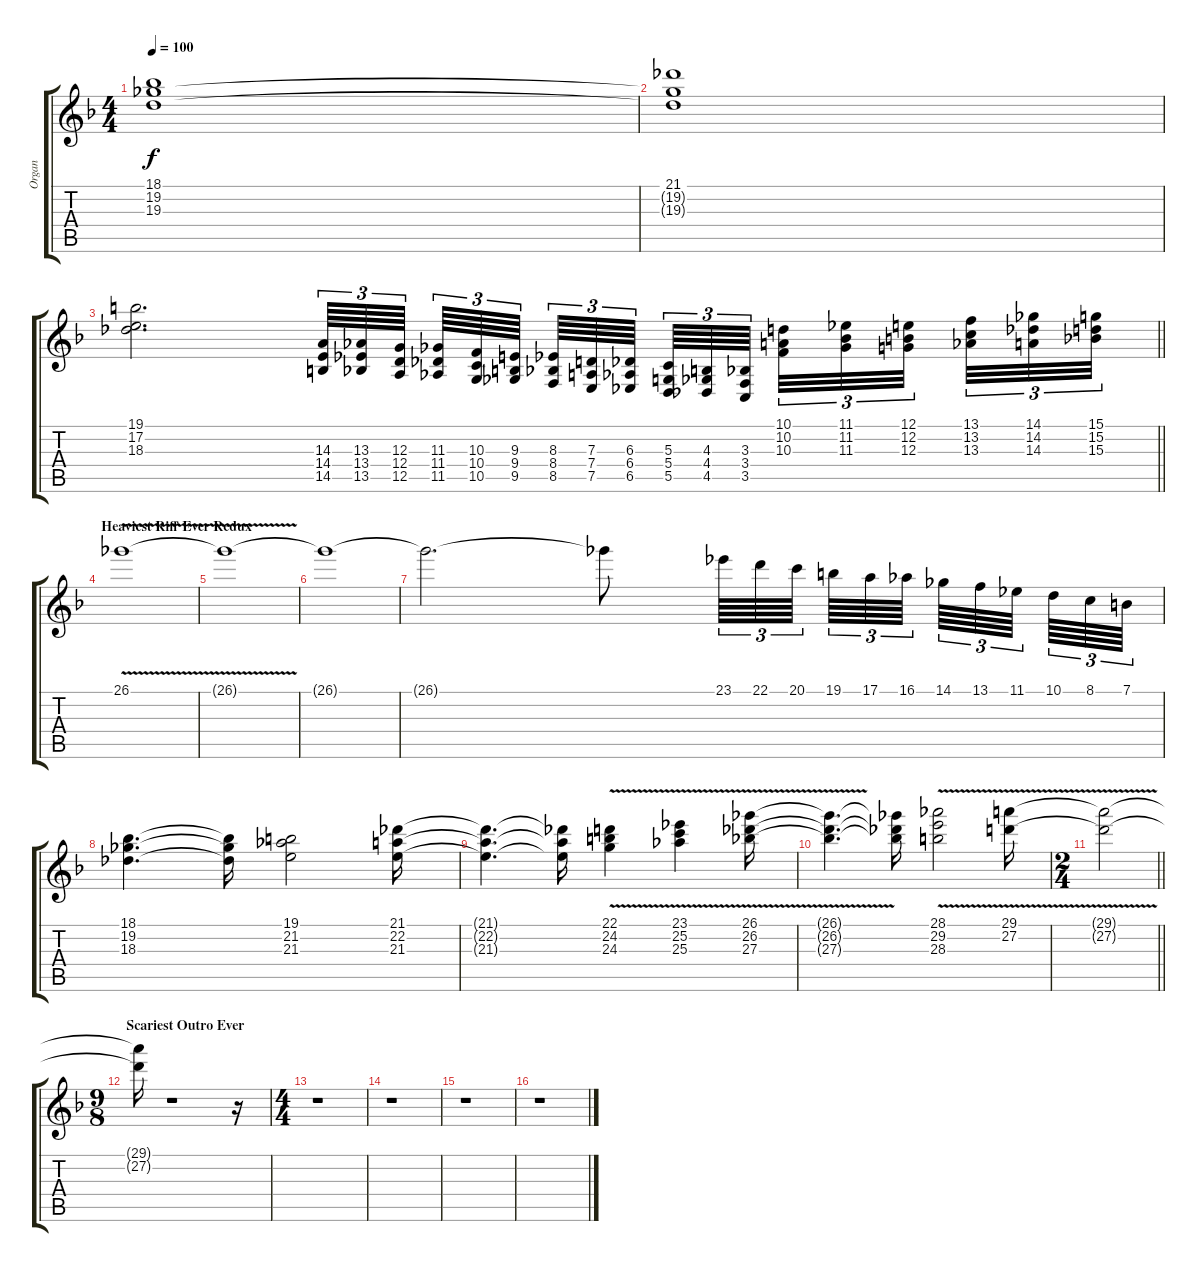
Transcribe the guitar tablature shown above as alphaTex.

\track ("Organ" "Organ") {instrument rockorgan}
\staff {score tabs}
\tuning (E4 B3 G3 D3 A2 E2) {hide}
\ts (4 4)
\tempo 100
\clef g2
\ks dminor
(18.1 19.2{t} 19.3{t}).1{dy f} |
(21.1 19.2{t} 19.3{t}).1 |
\barLineRight lightlight
(19.1 17.2 18.3).2{d} (14.3 14.4 14.5).64{tu (3 2)} (13.3 13.4 13.5).64{tu (3 2)} (12.3 12.4 12.5).64{tu (3 2) beam splitsecondary} (11.3 11.4 11.5).64{tu (3 2)} (10.3 10.4 10.5).64{tu (3 2)} (9.3 9.4 9.5).64{tu (3 2) beam splitsecondary} (8.3 8.4 8.5).64{tu (3 2)} (7.3 7.4 7.5).64{tu (3 2)} (6.3 6.4 6.5).64{tu (3 2) beam splitsecondary} (5.3 5.4 5.5).64{tu (3 2)} (4.3 4.4 4.5).64{tu (3 2)} (3.3 3.4 3.5).64{tu (3 2) beam splitsecondary} (10.1 10.2 10.3).32{tu (3 2)} (11.1 11.2 11.3).32{tu (3 2)} (12.1 12.2 12.3).32{tu (3 2) beam splitsecondary} (13.1 13.2 13.3).32{tu (3 2)} (14.1 14.2 14.3).32{tu (3 2)} (15.1 15.2 15.3).32{tu (3 2)} |
\section ("" "Heaviest Riff Ever Redux")
26.1{v}.1 |
26.1{t}.1 |
26.1{t}.1 |
26.1{t}.2{d} 26.1{t}.8 23.1.64{tu (3 2)} 22.1.64{tu (3 2)} 20.1.64{tu (3 2) beam splitsecondary} 19.1.64{tu (3 2)} 17.1.64{tu (3 2)} 16.1.64{tu (3 2) beam splitsecondary} 14.1.64{tu (3 2)} 13.1.64{tu (3 2)} 11.1.64{tu (3 2) beam splitsecondary} 10.1.64{tu (3 2)} 8.1.64{tu (3 2)} 7.1.64{tu (3 2)} |
(18.1 19.2 18.3).4{d} (18.1{t} 19.2{t} 18.3{t}).16 (19.1 21.2 21.3).2 (21.1 22.2 21.3).16 |
(21.1{t} 22.2{t} 21.3{t}).4{d} (21.1{t} 22.2{t} 21.3{t}).16 (22.1{v} 24.2{v} 24.3{v}).4 (23.1{v} 25.2{v} 25.3{v}).4 (26.1{v} 26.2{v} 27.3{v}).16 |
(26.1{t} 26.2{t} 27.3{t}).4{d} (26.1{t} 26.2{t} 27.3{t}).16 (28.1{v} 29.2{v} 28.3{v}).2 (29.1{v} 27.2{v}).16 |
\ts (2 4)
\barLineRight lightlight
(29.1{t} 27.2{t}).2 |
\ts (9 8)
\section ("" "Scariest Outro Ever")
(29.1{t} 27.2{t}).16 r.1 r.16 |
\ts (4 4)
r.1 |
r.1 |
r.1 |
r.1
